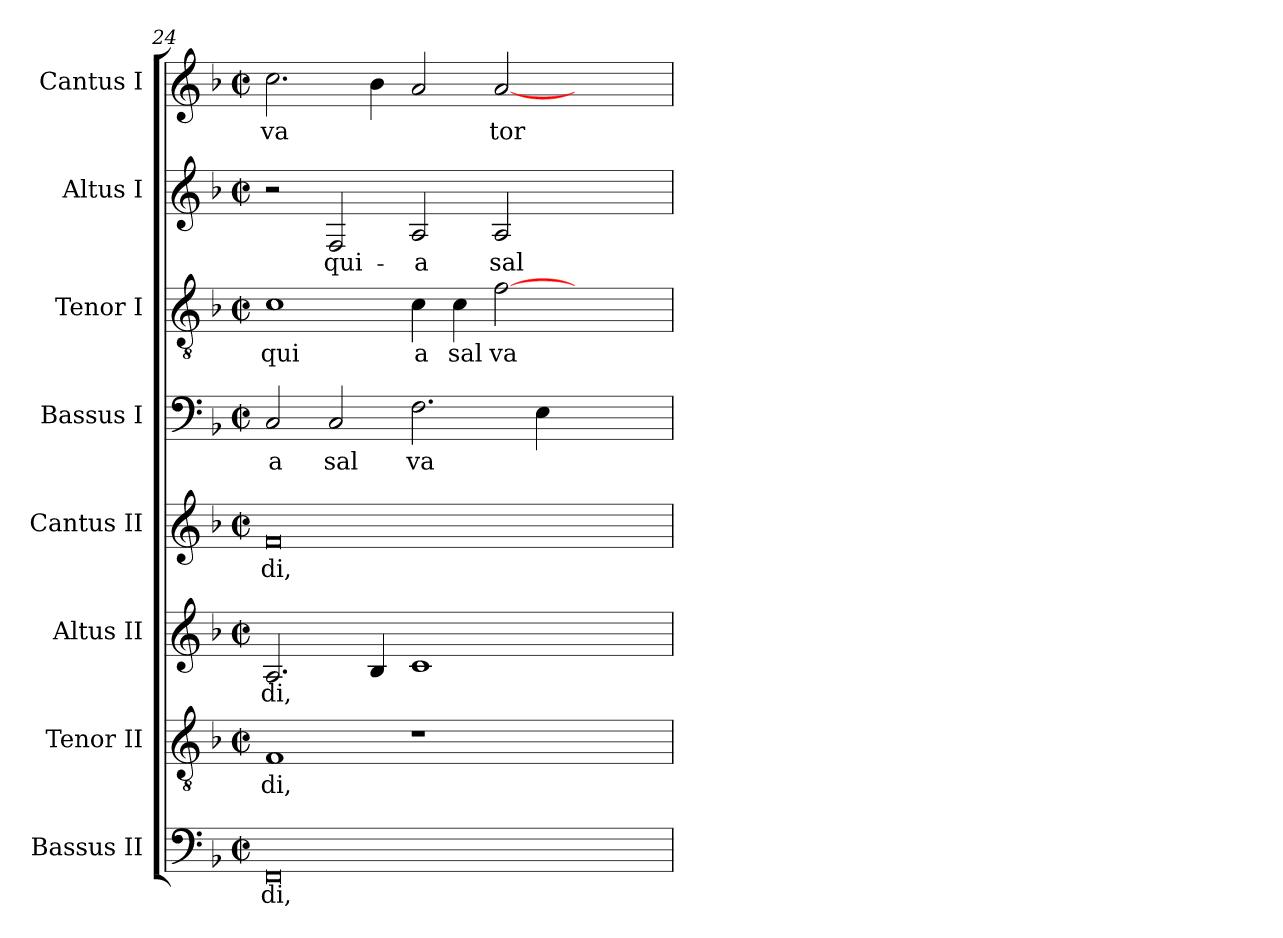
**kern	**text	**kern	**text	**kern	**text	**kern	**text	**kern	**text	**kern	**text	**kern	**text	**kern	**text
*part8	*part8	*part7	*part7	*part6	*part6	*part5	*part5	*part4	*part4	*part3	*part3	*part2	*part2	*part1	*part1
*staff8	*staff8	*staff7	*staff7	*staff6	*staff6	*staff5	*staff5	*staff4	*staff4	*staff3	*staff3	*staff2	*staff2	*staff1	*staff1
*I"Bassus II	*	*I"Tenor II	*	*I"Altus II	*	*I"Cantus II	*	*I"Bassus I	*	*I"Tenor I	*	*I"Altus I	*	*I"Cantus I	*
*clefF4	*	*clefGv2	*	*clefG2	*	*clefG2	*	*clefF4	*	*clefGv2	*	*clefG2	*	*clefG2	*
*k[b-]	*	*k[b-]	*	*k[b-]	*	*k[b-]	*	*k[b-]	*	*k[b-]	*	*k[b-]	*	*k[b-]	*
*F:	*	*F:	*	*F:	*	*F:	*	*F:	*	*F:	*	*F:	*	*F:	*
*M2/2	*	*M2/2	*	*M2/2	*	*M2/2	*	*M2/2	*	*M2/2	*	*M2/2	*	*M2/2	*
*met(c|)	*	*met(c|)	*	*met(c|)	*	*met(c|)	*	*met(c|)	*	*met(c|)	*	*met(c|)	*	*met(c|)	*
=24	=24	=24	=24	=24	=24	=24	=24	=24	=24	=24	=24	=24	=24	=24	=24
!	!LO:LY:b:cj	!	!LO:LY:b:cj	!	!LO:LY:b:cj	!	!LO:LY:b:cj	!	!LO:LY:b:cj	!	!LO:LY:b:cj	!	!	!	!LO:LY:b:cj
0FF	di,	1F	-di,	2.A/	di,	0f	di,	2C/	a	1c	qui	2r	.	2.cc\	va
!	!	!	!	!	!	!	!	!	!LO:LY:b:cj	!	!	!	!LO:LY:b:cj	!	!
.	.	.	.	.	.	.	.	2C/	sal	.	.	2F/	qui-	.	.
.	.	.	.	4B-/	.	.	.	.	.	.	.	.	.	4b-\	.
!	!	!LO:N:vis=1	!	!	!	!	!	!	!LO:LY:b:cj	!	!LO:LY:b:cj	!	!LO:LY:b:cj	!	!
.	.	0r	.	1c	.	.	.	2.F\	va	4c\	a	2A/	-a	2a/	.
!	!	!	!	!	!	!	!	!	!	!	!LO:LY:b:cj	!	!	!	!
.	.	.	.	.	.	.	.	.	.	4c\	sal	.	.	.	.
!	!	!	!	!	!	!	!	!	!	!	!LO:LY:b:cj	!	!LO:LY:b:cj	!	!LO:LY:b
.	.	.	.	.	.	.	.	.	.	[>2f\	va	2A/	sal-	[>2a/	tor
.	.	.	.	.	.	.	.	4E\	.	.	.	.	.	.	.
1ryy	.	.	.	1ryy	.	1ryy	.	1ryy	.	1ryy	.	1ryy	.	1ryy	.
=	=	=	=	=	=	=	=	=	=	=	=	=	=	=	=
*-	*-	*-	*-	*-	*-	*-	*-	*-	*-	*-	*-	*-	*-	*-	*-
